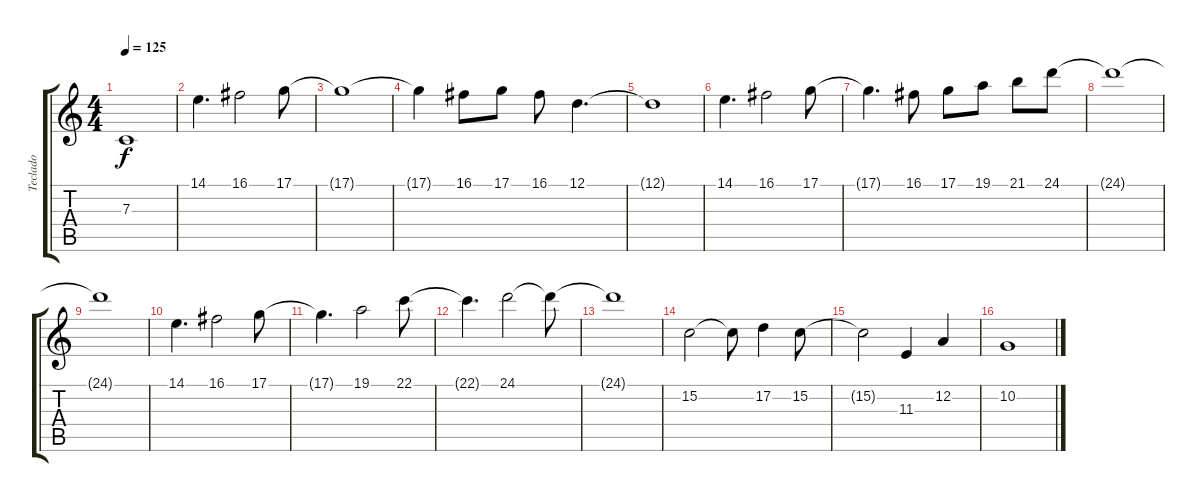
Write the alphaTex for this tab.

\track ("Teclado" "Teclado") {instrument stringensemble2}
\staff {score tabs}
\tuning (D4 A3 F3 C3 G2 D2) {hide}
\ts (4 4)
\tempo 125
\clef g2
\ks c
7.3{t}.1{dy f} |
14.1.4{d volume 9 instrument koto} 16.1.2 17.1.8 |
17.1{t}.1 |
17.1{t}.4 16.1.8 17.1.8 16.1.8 12.1.4{d} |
12.1{t}.1 |
14.1.4{d} 16.1.2 17.1.8 |
17.1{t}.4{d} 16.1.8 17.1.8 19.1.8 21.1.8 24.1.8 |
24.1{t}.1 |
24.1{t}.1 |
14.1.4{d volume 9 instrument stringensemble1} 16.1.2 17.1.8 |
17.1{t}.4{d} 19.1.2 22.1.8 |
22.1{t}.4{d} 24.1.2 24.1{t}.8 |
24.1{t}.1 |
15.2.2{volume 8 instrument stringensemble2} 15.2{t}.8 17.2.4 15.2.8 |
15.2{t}.2 11.3.4 12.2.4 |
10.2.1
